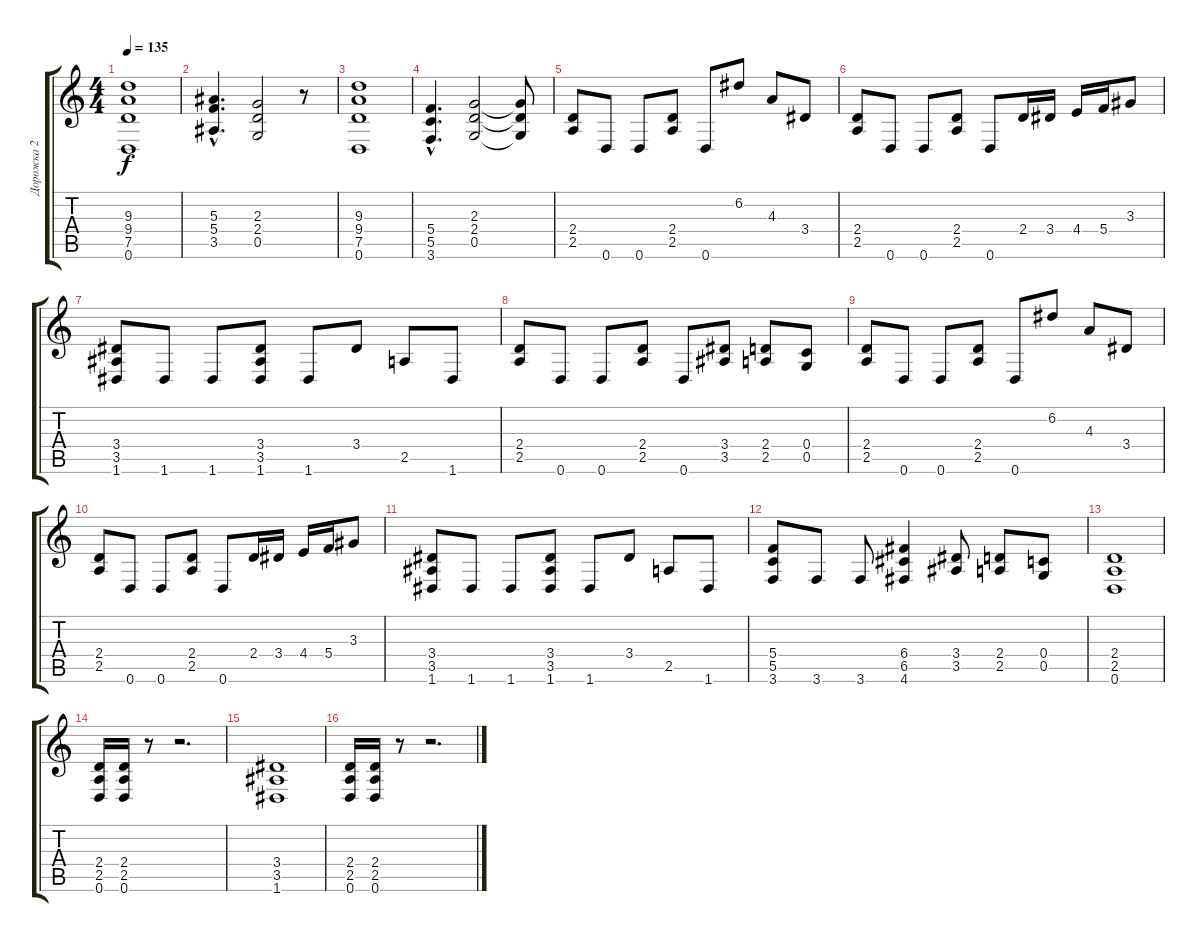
\track ("Дорожка 2" "Дорожка 2") {instrument distortionguitar}
\staff {score tabs}
\tuning (D4 A3 F3 C3 G2 D2) {hide}
\ts (4 4)
\tempo 135
\clef g2
\ks c
(9.3 9.4 7.5 0.6).1{dy f} |
(5.3{hac} 5.4{hac} 3.5{hac}).4{d} (2.3 2.4 0.5).2 r.8 |
(9.3 9.4 7.5 0.6).1 |
(5.4{hac} 5.5{hac} 3.6{hac}).4{d} (2.3 2.4 0.5).2 (2.3{t} 2.4{t} 0.5{t}).8 |
(2.4 2.5).8 0.6.8 0.6.8 (2.4 2.5).8 0.6.8 6.2.8 4.3.8 3.4.8 |
(2.4 2.5).8 0.6.8 0.6.8 (2.4 2.5).8 0.6.8 2.4.16 3.4.16 4.4.16 5.4.16 3.3.8 |
(3.4 3.5 1.6).8 1.6.8 1.6.8 (3.4 3.5 1.6).8 1.6.8 3.4.8 2.5.8 1.6.8 |
(2.4 2.5).8 0.6.8 0.6.8 (2.4 2.5).8 0.6.8 (3.4 3.5).8 (2.4 2.5).8 (0.4 0.5).8 |
(2.4 2.5).8 0.6.8 0.6.8 (2.4 2.5).8 0.6.8 6.2.8 4.3.8 3.4.8 |
(2.4 2.5).8 0.6.8 0.6.8 (2.4 2.5).8 0.6.8 2.4.16 3.4.16 4.4.16 5.4.16 3.3.8 |
(3.4 3.5 1.6).8 1.6.8 1.6.8 (3.4 3.5 1.6).8 1.6.8 3.4.8 2.5.8 1.6.8 |
(5.4 5.5 3.6).8 3.6.8 3.6.8 (6.4 6.5 4.6).4 (3.4 3.5).8 (2.4 2.5).8 (0.4 0.5).8 |
(2.4 2.5 0.6).1 |
(2.4 2.5 0.6).16 (2.4 2.5 0.6).16 r.8 r.2{d} |
(3.4 3.5 1.6).1 |
(2.4 2.5 0.6).16 (2.4 2.5 0.6).16 r.8 r.2{d}
